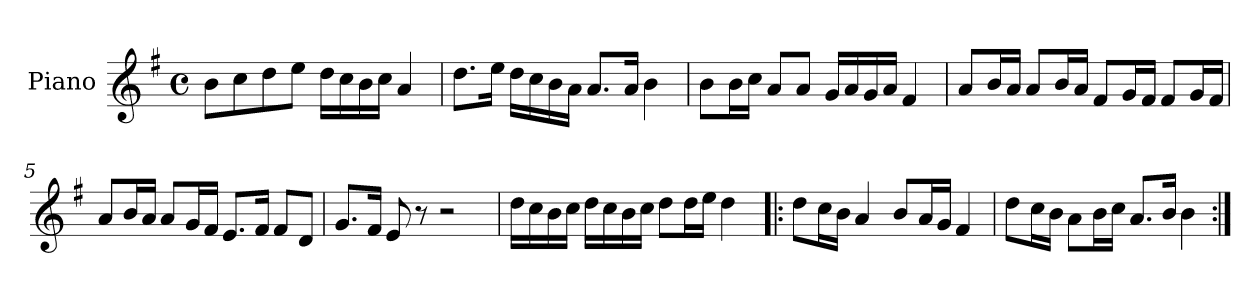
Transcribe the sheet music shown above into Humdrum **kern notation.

**kern
*part1
*staff1
*I"Piano
*I'Pno.
*clefG2
*k[f#]
*M4/4
*met(c)
=1
8b\L
8cc\
8dd\
8ee\J
16dd\LL
16cc\
16b\
16cc\JJ
4a/
=2
8.dd\L
16ee\Jk
16dd\LL
16cc\
16b\
16a\JJ
8.a/L
16a/Jk
4b\
=3
8b\L
16b\L
16cc\JJ
8a/L
8a/J
16g/LL
16a/
16g/
16a/JJ
4f#/
=4
8a/L
16b/L
16a/JJ
8a/L
16b/L
16a/JJ
8f#/L
16g/L
16f#/JJ
8f#/L
16g/L
16f#/JJ
!!LO:LB:g=z
=5
8a/L
16b/L
16a/JJ
8a/L
16g/L
16f#/JJ
8.e/L
16f#/Jk
8f#/L
8d/J
=6
8.g/L
16f#/Jk
8e/
8r
2r
=7
16dd\LL
16cc\
16b\
16cc\JJ
16dd\LL
16cc\
16b\
16cc\JJ
8dd\L
16dd\L
16ee\JJ
4dd\
=8!|:
8dd\L
16cc\L
16b\JJ
4a/
8b/L
16a/L
16g/JJ
4f#/
!!LO:LB:g=z
=9
8dd\L
16cc\L
16b\JJ
8a\L
16b\L
16cc\JJ
8.a/L
16b/Jk
4b\
=:|!
*-
